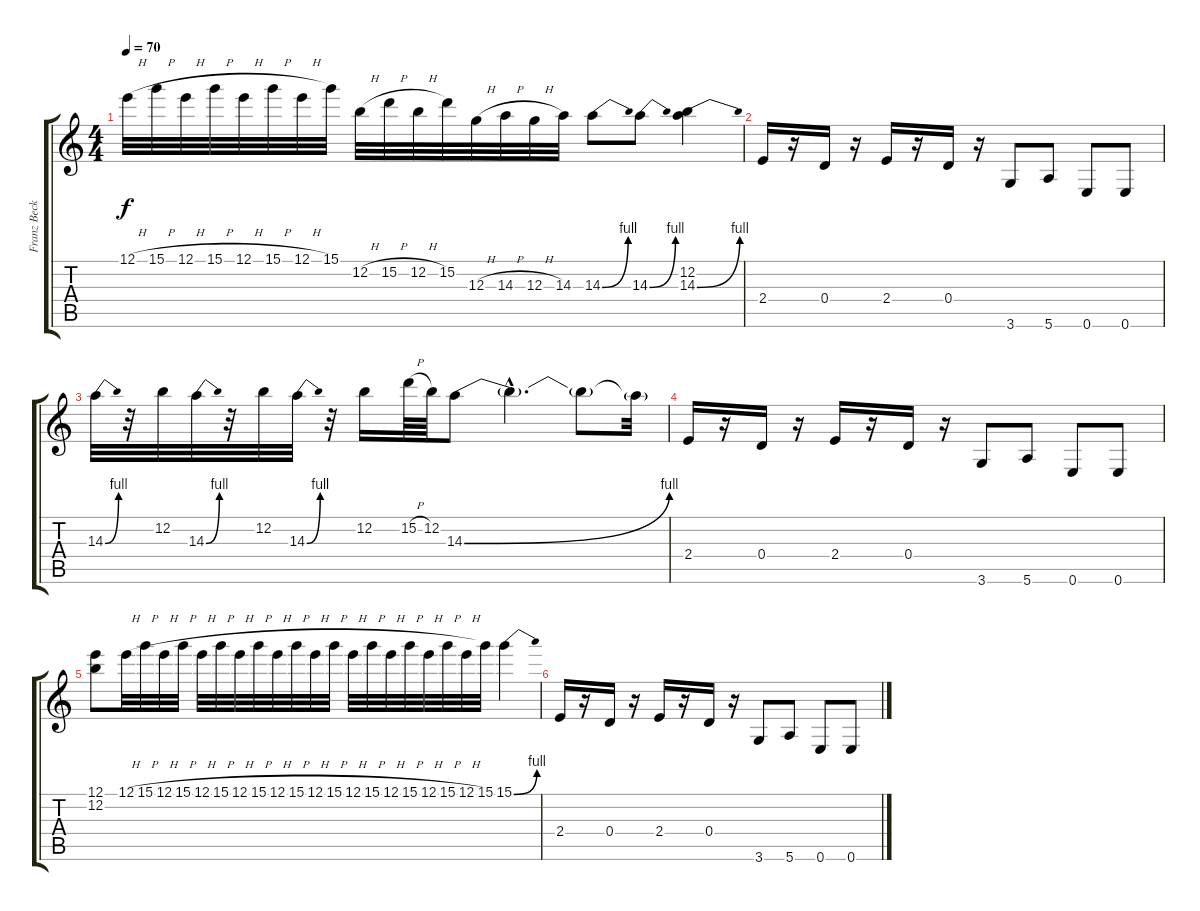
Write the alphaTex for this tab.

\track ("Franz Beckerlee" "Franz Beck") {instrument overdrivenguitar}
\staff {score tabs}
\tuning (E4 B3 G3 D3 A2 E2) {hide}
\ts (4 4)
\tempo 70
\clef g2
\ks c
12.1{h}.32{dy f} 15.1{h}.32 12.1{h}.32 15.1{h}.32 12.1{h}.32 15.1{h}.32 12.1{h}.32 15.1.32 12.2{h}.32 15.2{h}.32 12.2{h}.32 15.2.32 12.3{h}.32 14.3{h}.32 12.3{h}.32 14.3.32 14.3{be (bend 0 0 60 4)}.8 14.3{be (bend 0 0 60 4)}.8 (12.2 14.3{be (bend 0 0 60 4)}).4 |
2.4.16 r.16 0.4.16 r.16 2.4.16 r.16 0.4.16 r.16 3.6.8 5.6.8 0.6.8 0.6.8 |
14.3{be (bend 0 0 60 4)}.32 r.32 12.2.32 14.3{be (bend 0 0 60 4)}.32 r.32 12.2.32 14.3{be (bend 0 0 60 4)}.32 r.32 12.2.16 15.2{h}.64 12.2.64 14.3{be (bend 0 0 60 4)}.8 14.3{hac t}.4{d} 14.3{t}.8 14.3{t}.32 |
2.4.16 r.16 0.4.16 r.16 2.4.16 r.16 0.4.16 r.16 3.6.8 5.6.8 0.6.8 0.6.8 |
(12.1 12.2).8 12.1{h}.32 15.1{h}.32 12.1{h}.32 15.1{h}.32 12.1{h}.32 15.1{h}.32 12.1{h}.32 15.1{h}.32 12.1{h}.32 15.1{h}.32 12.1{h}.32 15.1{h}.32 12.1{h}.32 15.1{h}.32 12.1{h}.32 15.1{h}.32 12.1{h}.32 15.1{h}.32 12.1{h}.32 15.1.32 15.1{be (bend 0 0 60 4)}.4 |
2.4.16 r.16 0.4.16 r.16 2.4.16 r.16 0.4.16 r.16 3.6.8 5.6.8 0.6.8 0.6.8
